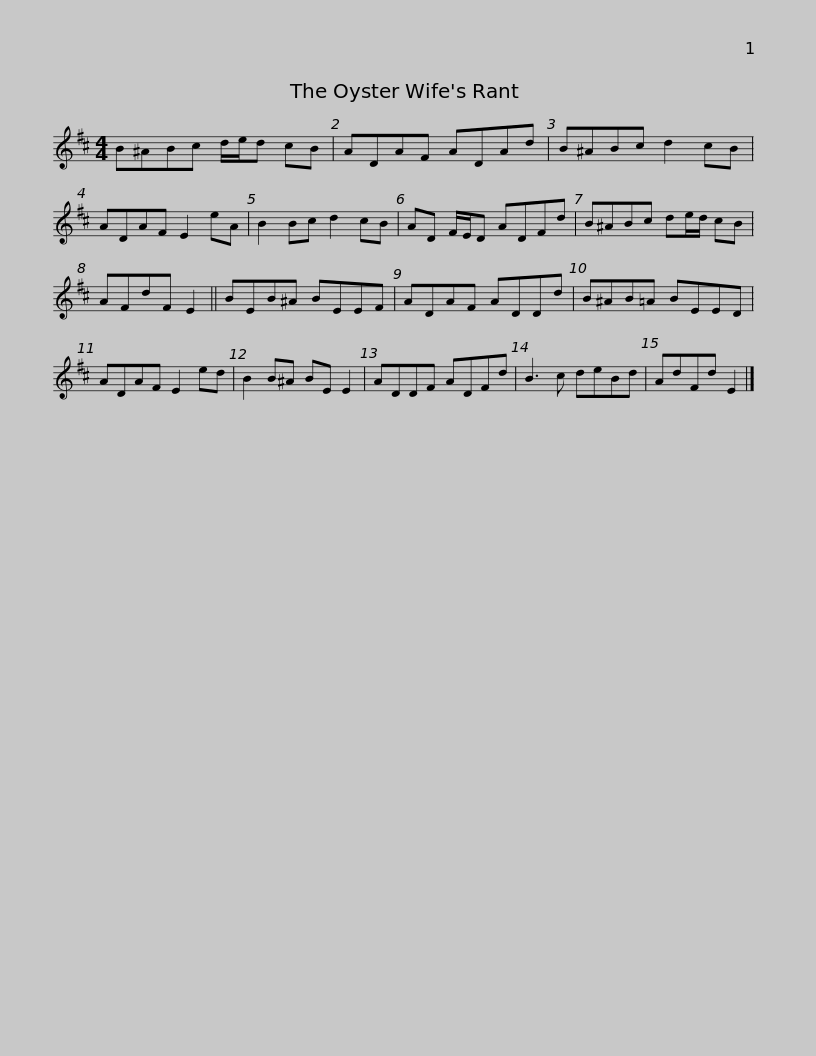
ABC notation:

X:1
L:1/8
M:4/4
I:linebreak $
K:D
V:1 treble
V:1
 B^ABc d/e/d cB | ADAF ADAd | B^ABc d2 cB | ADAF E2 eA | B2 Bc d2 cB |$ %5
 AD F/E/D ADFd | B^ABc de/d/ cB | AFdF E2 || BEB^A BEEF | ADAF ADDd |$ %10
 B^AB=A BEED | ADAF E2 ed | B2 B^A BE E2 | ADDF ADFd | B3 c deBd | %15
 AdFd E2 |] %16
